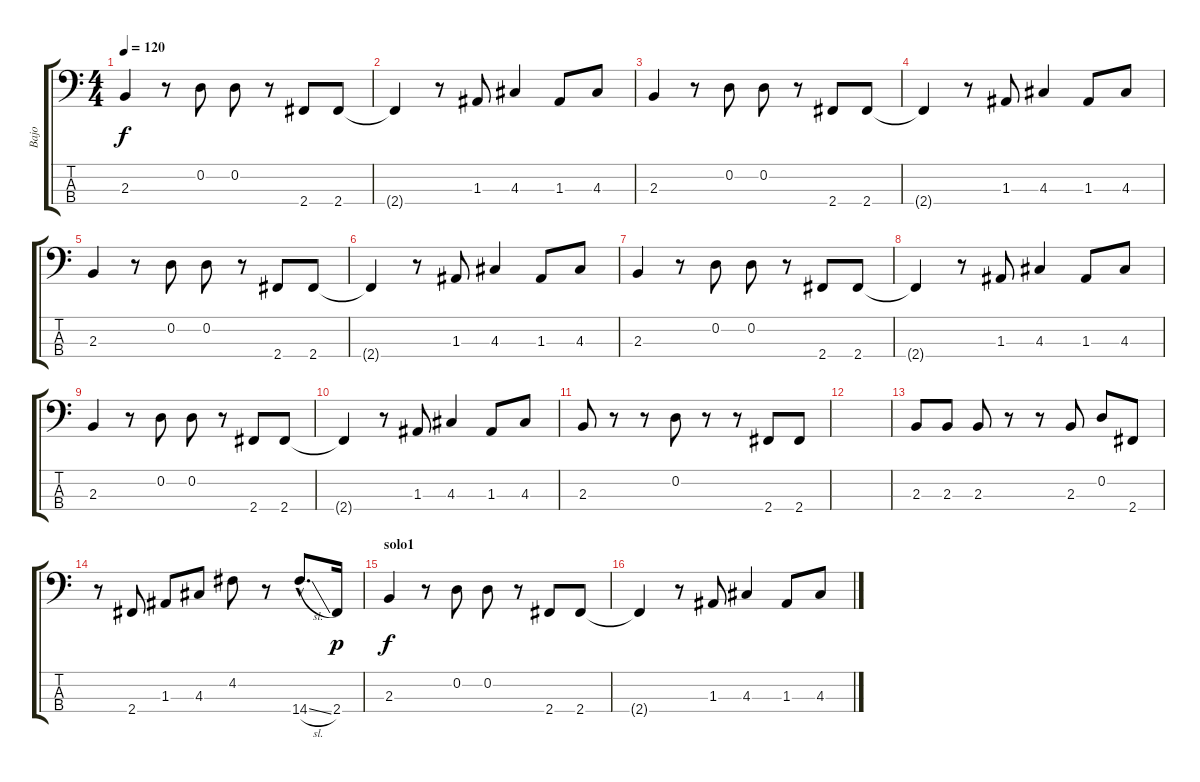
\track ("Bajo" "Bajo") {instrument electricbassfinger}
\staff {score tabs}
\tuning (G2 D2 A1 E1) {hide}
\ts (4 4)
\tempo 120
\clef f4
\ks c
2.3.4{dy f} r.8 0.2.8 0.2.8 r.8 2.4.8 2.4.8 |
2.4{t}.4 r.8 1.3.8 4.3.4 1.3.8 4.3.8 |
2.3.4 r.8 0.2.8 0.2.8 r.8 2.4.8 2.4.8 |
2.4{t}.4 r.8 1.3.8 4.3.4 1.3.8 4.3.8 |
2.3.4 r.8 0.2.8 0.2.8 r.8 2.4.8 2.4.8 |
2.4{t}.4 r.8 1.3.8 4.3.4 1.3.8 4.3.8 |
2.3.4 r.8 0.2.8 0.2.8 r.8 2.4.8 2.4.8 |
2.4{t}.4 r.8 1.3.8 4.3.4 1.3.8 4.3.8 |
2.3.4 r.8 0.2.8 0.2.8 r.8 2.4.8 2.4.8 |
2.4{t}.4 r.8 1.3.8 4.3.4 1.3.8 4.3.8 |
2.3.8 r.8 r.8 0.2.8 r.8 r.8 2.4.8 2.4.8 |
|
2.3.8 2.3.8 2.3.8 r.8 r.8 2.3.8 0.2.8 2.4.8 |
r.8 2.4.8 1.3.8 4.3.8 4.2.8 r.8 14.4{sl hac}.8{d} 2.4.16{dy p} |
\section ("" "solo1")
2.3.4{dy f} r.8 0.2.8 0.2.8 r.8 2.4.8 2.4.8 |
2.4{t}.4 r.8 1.3.8 4.3.4 1.3.8 4.3.8
